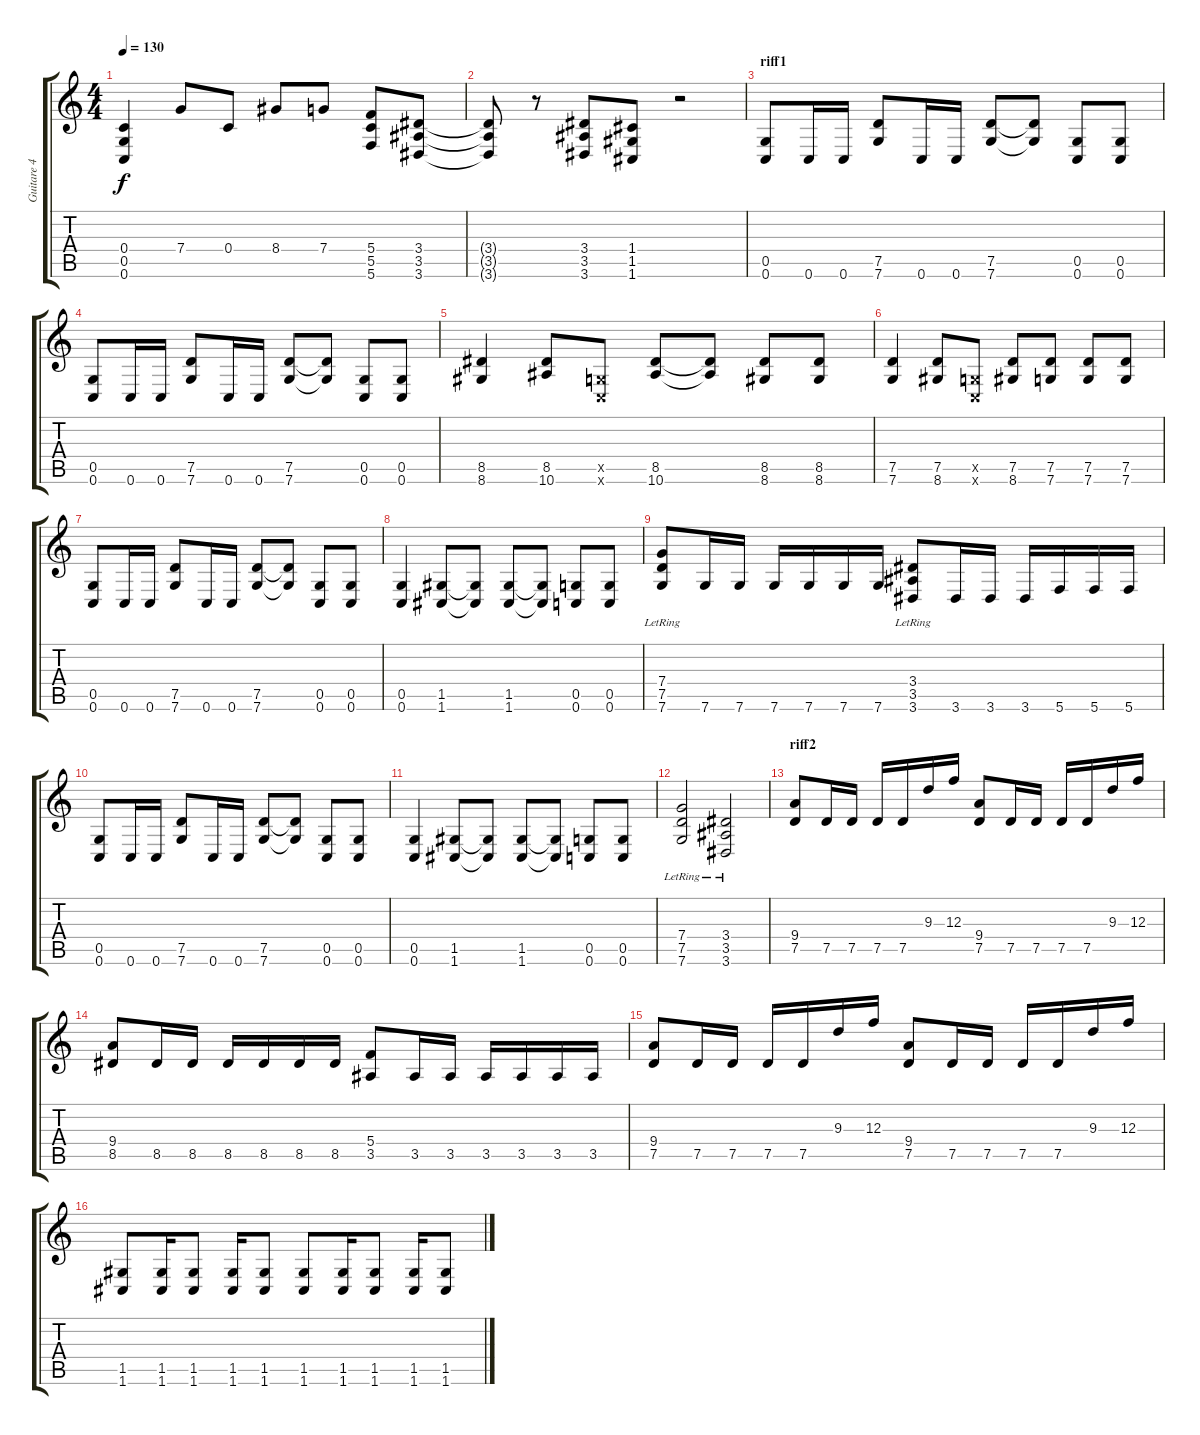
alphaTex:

\track ("Guitare 4" "Guitare 4") {instrument distortionguitar}
\staff {score tabs}
\tuning (D4 A3 F3 C3 G2 C2) {hide}
\ts (4 4)
\tempo 130
\clef g2
\ks c
(0.4 0.5 0.6).4{dy f} 7.4.8 0.4.8 8.4.8 7.4.8 (5.4 5.5 5.6).8 (3.4 3.5 3.6).8 |
(3.4{t} 3.5{t} 3.6{t}).8 r.8 (3.4 3.5 3.6).8 (1.4 1.5 1.6).8 r.2 |
\section ("" "riff1")
(0.5 0.6).8 0.6.16 0.6.16 (7.5 7.6).8 0.6.16 0.6.16 (7.5 7.6).8 (7.5{t} 7.6{t}).8 (0.5 0.6).8 (0.5 0.6).8 |
(0.5 0.6).8 0.6.16 0.6.16 (7.5 7.6).8 0.6.16 0.6.16 (7.5 7.6).8 (7.5{t} 7.6{t}).8 (0.5 0.6).8 (0.5 0.6).8 |
(8.5 8.6).4 (8.5 10.6).8 (0.5{x} 0.6{x}).8 (8.5 10.6).8 (8.5{t} 10.6{t}).8 (8.5 8.6).8 (8.5 8.6).8 |
(7.5 7.6).4 (7.5 8.6).8 (0.5{x} 0.6{x}).8 (7.5 8.6).8 (7.5 7.6).8 (7.5 7.6).8 (7.5 7.6).8 |
(0.5 0.6).8 0.6.16 0.6.16 (7.5 7.6).8 0.6.16 0.6.16 (7.5 7.6).8 (7.5{t} 7.6{t}).8 (0.5 0.6).8 (0.5 0.6).8 |
(0.5 0.6).4 (1.5 1.6).8 (1.5{t} 1.6{t}).8 (1.5 1.6).8 (1.5{t} 1.6{t}).8 (0.5 0.6).8 (0.5 0.6).8 |
(7.4 7.5 7.6{lr}).8 7.6.16 7.6.16 7.6.16 7.6.16 7.6.16 7.6.16 (3.4 3.5 3.6{lr}).8 3.6.16 3.6.16 3.6.16 5.6.16 5.6.16 5.6.16 |
(0.5 0.6).8 0.6.16 0.6.16 (7.5 7.6).8 0.6.16 0.6.16 (7.5 7.6).8 (7.5{t} 7.6{t}).8 (0.5 0.6).8 (0.5 0.6).8 |
(0.5 0.6).4 (1.5 1.6).8 (1.5{t} 1.6{t}).8 (1.5 1.6).8 (1.5{t} 1.6{t}).8 (0.5 0.6).8 (0.5 0.6).8 |
(7.4 7.5 7.6{lr}).2 (3.4 3.5 3.6{lr}).2 |
\section ("" "riff2")
(9.4 7.5).8 7.5.16 7.5.16 7.5.16 7.5.16 9.3.16 12.3.16 (9.4 7.5).8 7.5.16 7.5.16 7.5.16 7.5.16 9.3.16 12.3.16 |
(9.4 8.5).8 8.5.16 8.5.16 8.5.16 8.5.16 8.5.16 8.5.16 (5.4 3.5).8 3.5.16 3.5.16 3.5.16 3.5.16 3.5.16 3.5.16 |
(9.4 7.5).8 7.5.16 7.5.16 7.5.16 7.5.16 9.3.16 12.3.16 (9.4 7.5).8 7.5.16 7.5.16 7.5.16 7.5.16 9.3.16 12.3.16 |
(1.5 1.6).8 (1.5 1.6).16 (1.5 1.6).8 (1.5 1.6).16 (1.5 1.6).8 (1.5 1.6).8 (1.5 1.6).16 (1.5 1.6).8 (1.5 1.6).16 (1.5 1.6).8
